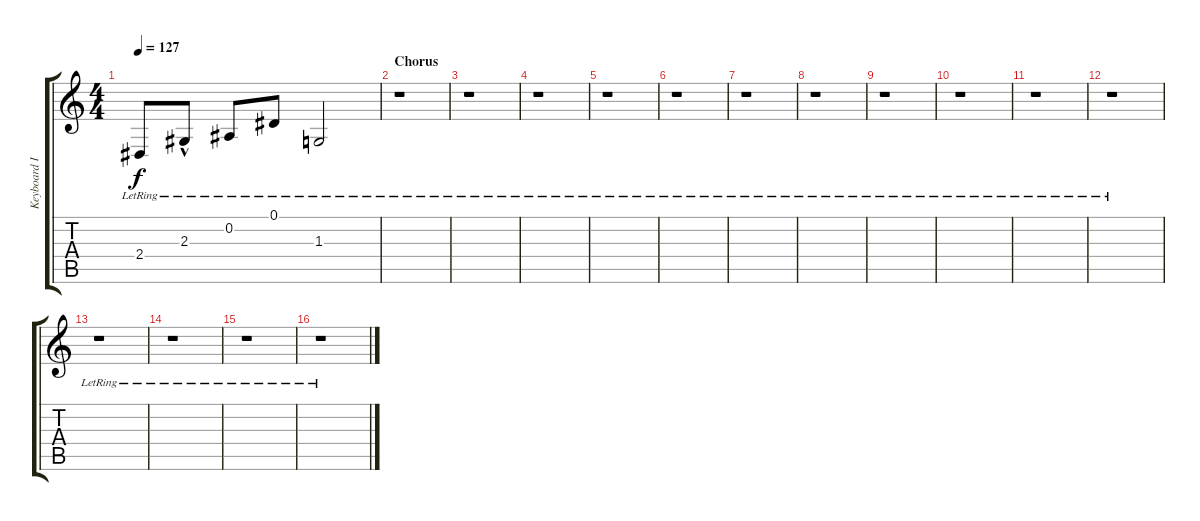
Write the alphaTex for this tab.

\track ("Keyboard III" "Keyboard I") {instrument harpsichord}
\staff {score tabs}
\tuning (Eb4 Bb3 Gb3 Db3 Ab2 Eb2) {hide}
\ts (4 4)
\tempo 127
\clef g2
\ks c
2.4{lr}.8{dy f} 2.3{hac lr}.8 0.2{lr}.8 0.1{lr}.8 1.3{lr}.2 |
\section ("" "Chorus")
r.1 |
r.1 |
r.1 |
r.1 |
r.1 |
r.1 |
r.1 |
r.1 |
r.1 |
r.1 |
r.1 |
r.1 |
r.1 |
r.1 |
r.1
